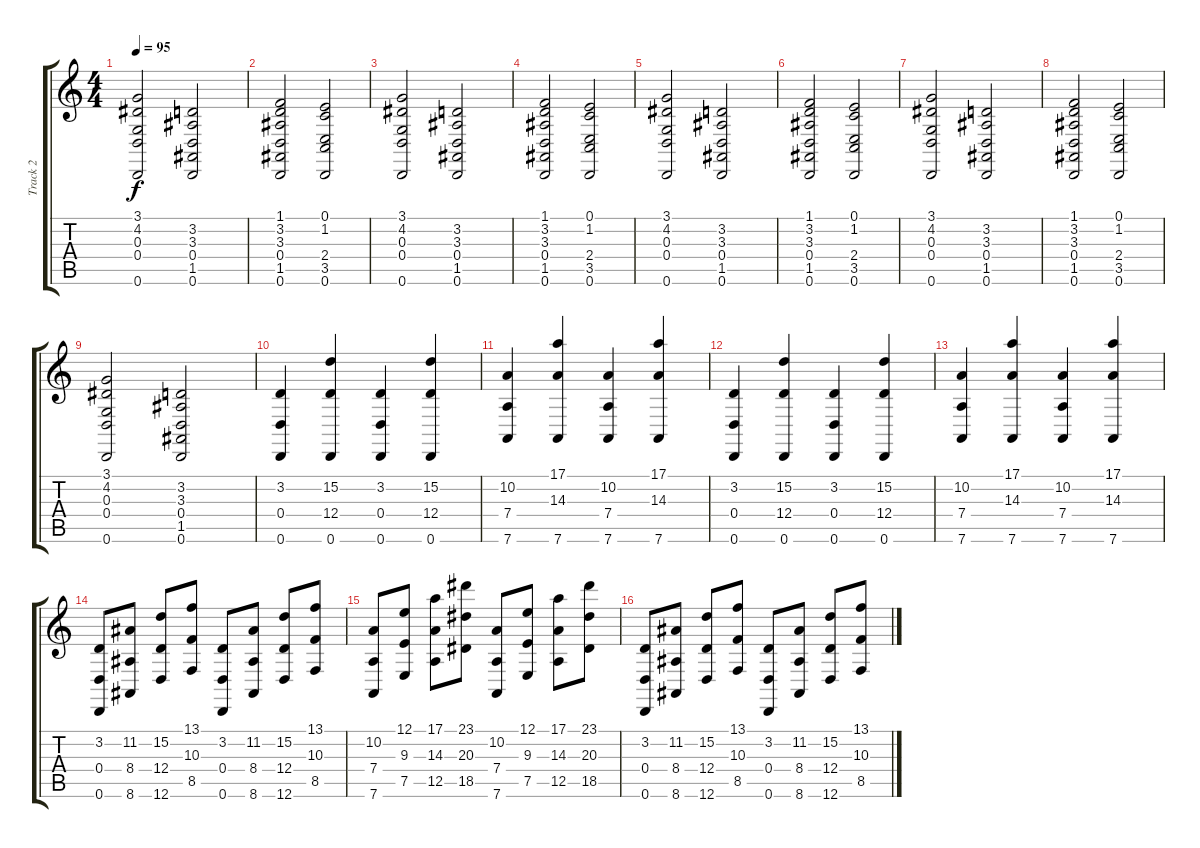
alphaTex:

\track ("Track 2" "Track 2") {instrument stringensemble1}
\staff {score tabs}
\tuning (E4 B3 G3 D3 A2 D2) {hide}
\ts (4 4)
\tempo 95
\clef g2
\ks c
(3.1 4.2 0.3 0.4 0.6).2{dy f} (3.2 3.3 0.4 1.5 0.6).2 |
(1.1 3.2 3.3 0.4 1.5 0.6).2 (0.1 1.2 2.4 3.5 0.6).2 |
(3.1 4.2 0.3 0.4 0.6).2 (3.2 3.3 0.4 1.5 0.6).2 |
(1.1 3.2 3.3 0.4 1.5 0.6).2 (0.1 1.2 2.4 3.5 0.6).2 |
(3.1 4.2 0.3 0.4 0.6).2 (3.2 3.3 0.4 1.5 0.6).2 |
(1.1 3.2 3.3 0.4 1.5 0.6).2 (0.1 1.2 2.4 3.5 0.6).2 |
(3.1 4.2 0.3 0.4 0.6).2 (3.2 3.3 0.4 1.5 0.6).2 |
(1.1 3.2 3.3 0.4 1.5 0.6).2 (0.1 1.2 2.4 3.5 0.6).2 |
(3.1 4.2 0.3 0.4 0.6).2 (3.2 3.3 0.4 1.5 0.6).2 |
(3.2 0.4 0.6).4 (15.2 12.4 0.6).4 (3.2 0.4 0.6).4 (15.2 12.4 0.6).4 |
(10.2 7.4 7.6).4 (17.1 14.3 7.6).4 (10.2 7.4 7.6).4 (17.1 14.3 7.6).4 |
(3.2 0.4 0.6).4 (15.2 12.4 0.6).4 (3.2 0.4 0.6).4 (15.2 12.4 0.6).4 |
(10.2 7.4 7.6).4 (17.1 14.3 7.6).4 (10.2 7.4 7.6).4 (17.1 14.3 7.6).4 |
(3.2 0.4 0.6).8 (11.2 8.4 8.6).8 (15.2 12.4 12.6).8 (13.1 10.3 8.5).8 (3.2 0.4 0.6).8 (11.2 8.4 8.6).8 (15.2 12.4 12.6).8 (13.1 10.3 8.5).8 |
(10.2 7.4 7.6).8 (12.1 9.3 7.5).8 (17.1 14.3 12.5).8 (23.1 20.3 18.5).8 (10.2 7.4 7.6).8 (12.1 9.3 7.5).8 (17.1 14.3 12.5).8 (23.1 20.3 18.5).8 |
(3.2 0.4 0.6).8 (11.2 8.4 8.6).8 (15.2 12.4 12.6).8 (13.1 10.3 8.5).8 (3.2 0.4 0.6).8 (11.2 8.4 8.6).8 (15.2 12.4 12.6).8 (13.1 10.3 8.5).8
